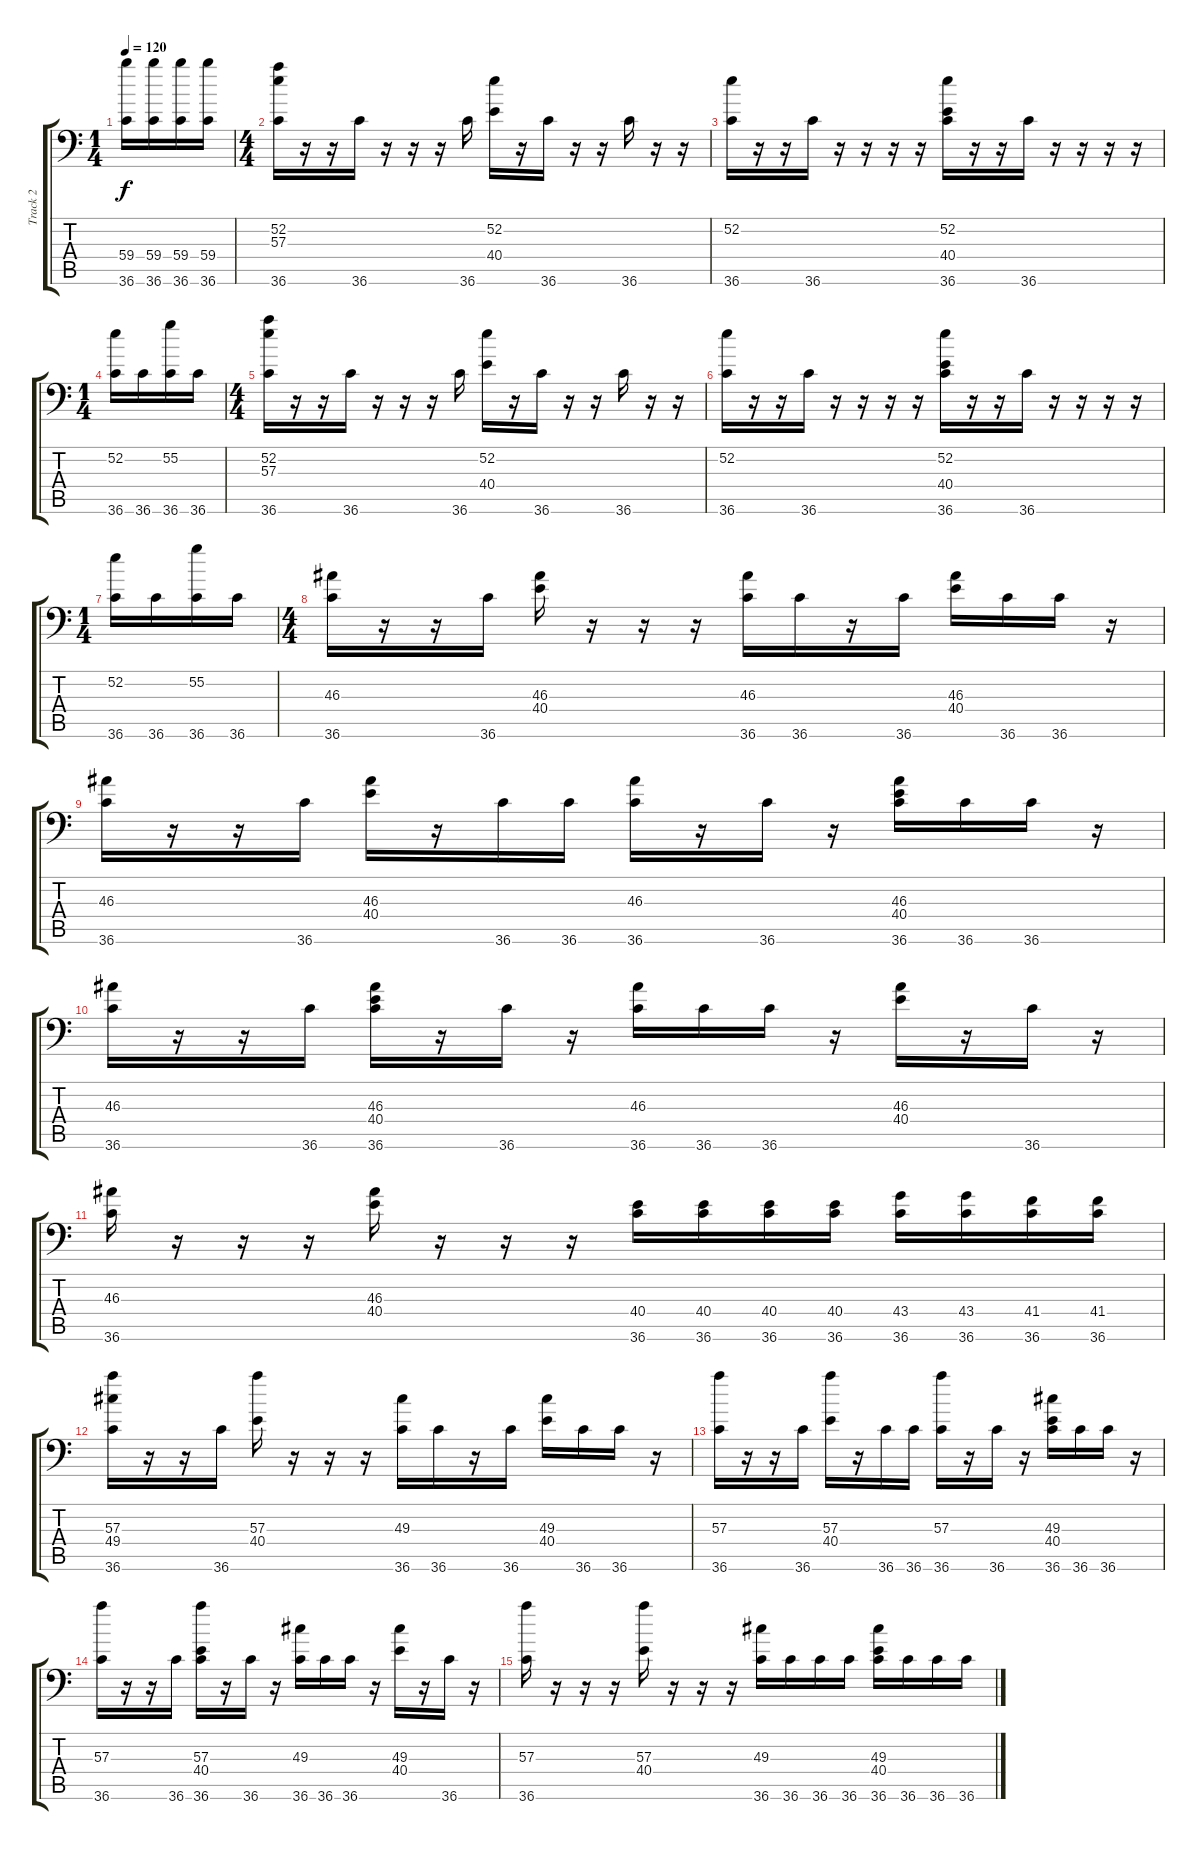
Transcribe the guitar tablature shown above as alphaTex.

\track ("Track 2" "Track 2") {instrument acousticgrandpiano}
\staff {score tabs}
\tuning (C-1 C-1 C-1 C-1 C-1 C-1) {hide}
\ts (1 4)
\tempo 120
\clef f4
\ks c
(59.4 36.6).16{dy f} (59.4 36.6).16 (59.4 36.6).16 (59.4 36.6).16 |
\ts (4 4)
(52.2 57.3 36.6).16 r.16 r.16 36.6.16 r.16 r.16 r.16 36.6.16 (52.2 40.4).16 r.16 36.6.16 r.16 r.16 36.6.16 r.16 r.16 |
(52.2 36.6).16 r.16 r.16 36.6.16 r.16 r.16 r.16 r.16 (52.2 40.4 36.6).16 r.16 r.16 36.6.16 r.16 r.16 r.16 r.16 |
\ts (1 4)
(52.2 36.6).16 36.6.16 (55.2 36.6).16 36.6.16 |
\ts (4 4)
(52.2 57.3 36.6).16 r.16 r.16 36.6.16 r.16 r.16 r.16 36.6.16 (52.2 40.4).16 r.16 36.6.16 r.16 r.16 36.6.16 r.16 r.16 |
(52.2 36.6).16 r.16 r.16 36.6.16 r.16 r.16 r.16 r.16 (52.2 40.4 36.6).16 r.16 r.16 36.6.16 r.16 r.16 r.16 r.16 |
\ts (1 4)
(52.2 36.6).16 36.6.16 (55.2 36.6).16 36.6.16 |
\ts (4 4)
(46.3 36.6).16 r.16 r.16 36.6.16 (46.3 40.4).16 r.16 r.16 r.16 (46.3 36.6).16 36.6.16 r.16 36.6.16 (46.3 40.4).16 36.6.16 36.6.16 r.16 |
(46.3 36.6).16 r.16 r.16 36.6.16 (46.3 40.4).16 r.16 36.6.16 36.6.16 (46.3 36.6).16 r.16 36.6.16 r.16 (46.3 40.4 36.6).16 36.6.16 36.6.16 r.16 |
(46.3 36.6).16 r.16 r.16 36.6.16 (46.3 40.4 36.6).16 r.16 36.6.16 r.16 (46.3 36.6).16 36.6.16 36.6.16 r.16 (46.3 40.4).16 r.16 36.6.16 r.16 |
(46.3 36.6).16 r.16 r.16 r.16 (46.3 40.4).16 r.16 r.16 r.16 (40.4 36.6).16 (40.4 36.6).16 (40.4 36.6).16 (40.4 36.6).16 (43.4 36.6).16 (43.4 36.6).16 (41.4 36.6).16 (41.4 36.6).16 |
(57.3 49.4 36.6).16 r.16 r.16 36.6.16 (57.3 40.4).16 r.16 r.16 r.16 (49.3 36.6).16 36.6.16 r.16 36.6.16 (49.3 40.4).16 36.6.16 36.6.16 r.16 |
(57.3 36.6).16 r.16 r.16 36.6.16 (57.3 40.4).16 r.16 36.6.16 36.6.16 (57.3 36.6).16 r.16 36.6.16 r.16 (49.3 40.4 36.6).16 36.6.16 36.6.16 r.16 |
(57.3 36.6).16 r.16 r.16 36.6.16 (57.3 40.4 36.6).16 r.16 36.6.16 r.16 (49.3 36.6).16 36.6.16 36.6.16 r.16 (49.3 40.4).16 r.16 36.6.16 r.16 |
(57.3 36.6).16 r.16 r.16 r.16 (57.3 40.4).16 r.16 r.16 r.16 (49.3 36.6).16 36.6.16 36.6.16 36.6.16 (49.3 40.4 36.6).16 36.6.16 36.6.16 36.6.16
